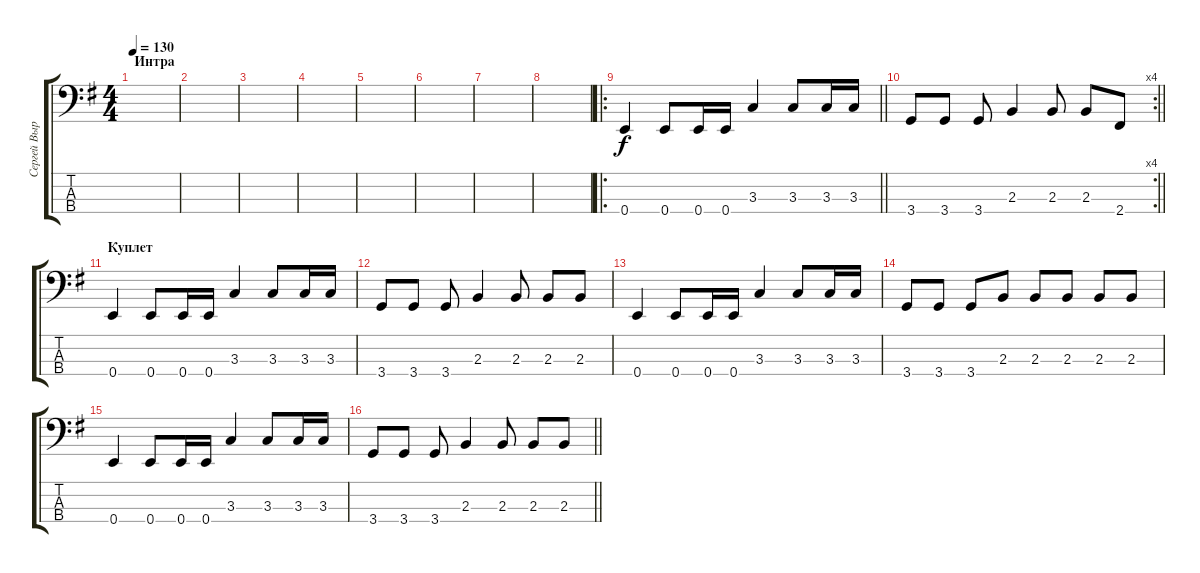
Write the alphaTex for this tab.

\track ("Сергей Вырвич" "Сергей Выр") {instrument electricbassfinger}
\staff {score tabs}
\tuning (G2 D2 A1 E1) {hide}
\ts (4 4)
\section ("" "Интра")
\tempo 130
\clef f4
\ks eminor
|
|
|
|
|
|
|
|
\ro
\barLineRight lightlight
0.4.4 0.4.8 0.4.16 0.4.16 3.3.4 3.3.8 3.3.16 3.3.16 |
\rc 4
\barLineRight lightlight
3.4.8 3.4.8 3.4.8 2.3.4 2.3.8 2.3.8 2.4.8 |
\section ("" "Куплет")
0.4.4 0.4.8 0.4.16 0.4.16 3.3.4 3.3.8 3.3.16 3.3.16 |
3.4.8 3.4.8 3.4.8 2.3.4 2.3.8 2.3.8 2.3.8 |
0.4.4 0.4.8 0.4.16 0.4.16 3.3.4 3.3.8 3.3.16 3.3.16 |
3.4.8 3.4.8 3.4.8 2.3.8 2.3.8 2.3.8 2.3.8 2.3.8 |
0.4.4 0.4.8 0.4.16 0.4.16 3.3.4 3.3.8 3.3.16 3.3.16 |
\barLineRight lightlight
3.4.8 3.4.8 3.4.8 2.3.4 2.3.8 2.3.8 2.3.8
